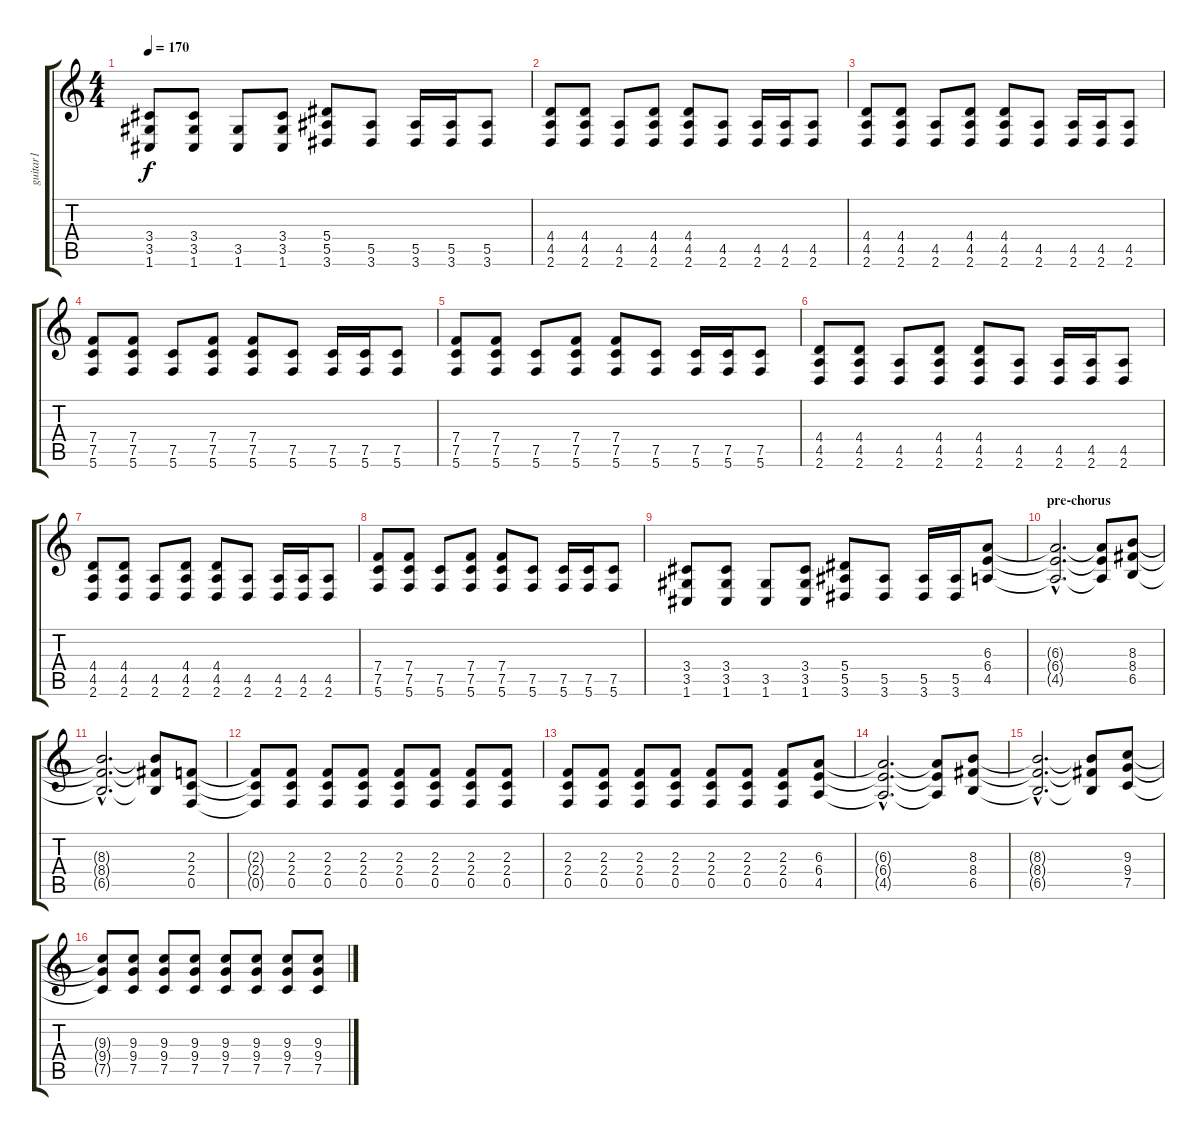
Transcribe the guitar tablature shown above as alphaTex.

\track ("guitar1" "guitar1") {instrument distortionguitar}
\staff {score tabs}
\tuning (C4 G3 Eb3 Bb2 F2 C2) {hide}
\ts (4 4)
\tempo 170
\clef g2
\ks c
(3.4 3.5 1.6).8{dy f} (3.4 3.5 1.6).8 (3.5 1.6).8 (3.4 3.5 1.6).8 (5.4 5.5 3.6).8 (5.5 3.6).8 (5.5 3.6).16 (5.5 3.6).16 (5.5 3.6).8 |
(4.4 4.5 2.6).8 (4.4 4.5 2.6).8 (4.5 2.6).8 (4.4 4.5 2.6).8 (4.4 4.5 2.6).8 (4.5 2.6).8 (4.5 2.6).16 (4.5 2.6).16 (4.5 2.6).8 |
(4.4 4.5 2.6).8 (4.4 4.5 2.6).8 (4.5 2.6).8 (4.4 4.5 2.6).8 (4.4 4.5 2.6).8 (4.5 2.6).8 (4.5 2.6).16 (4.5 2.6).16 (4.5 2.6).8 |
(7.4 7.5 5.6).8 (7.4 7.5 5.6).8 (7.5 5.6).8 (7.4 7.5 5.6).8 (7.4 7.5 5.6).8 (7.5 5.6).8 (7.5 5.6).16 (7.5 5.6).16 (7.5 5.6).8 |
(7.4 7.5 5.6).8 (7.4 7.5 5.6).8 (7.5 5.6).8 (7.4 7.5 5.6).8 (7.4 7.5 5.6).8 (7.5 5.6).8 (7.5 5.6).16 (7.5 5.6).16 (7.5 5.6).8 |
(4.4 4.5 2.6).8 (4.4 4.5 2.6).8 (4.5 2.6).8 (4.4 4.5 2.6).8 (4.4 4.5 2.6).8 (4.5 2.6).8 (4.5 2.6).16 (4.5 2.6).16 (4.5 2.6).8 |
(4.4 4.5 2.6).8 (4.4 4.5 2.6).8 (4.5 2.6).8 (4.4 4.5 2.6).8 (4.4 4.5 2.6).8 (4.5 2.6).8 (4.5 2.6).16 (4.5 2.6).16 (4.5 2.6).8 |
(7.4 7.5 5.6).8 (7.4 7.5 5.6).8 (7.5 5.6).8 (7.4 7.5 5.6).8 (7.4 7.5 5.6).8 (7.5 5.6).8 (7.5 5.6).16 (7.5 5.6).16 (7.5 5.6).8 |
(3.4 3.5 1.6).8 (3.4 3.5 1.6).8 (3.5 1.6).8 (3.4 3.5 1.6).8 (5.4 5.5 3.6).8 (5.5 3.6).8 (5.5 3.6).16 (5.5 3.6).16 (6.3 6.4 4.5).8 |
\section ("" "pre-chorus")
(6.3{hac t} 6.4{hac t} 4.5{hac t}).2{d} (6.3{t} 6.4{t} 4.5{t}).8 (8.3 8.4 6.5).8 |
(8.3{hac t} 8.4{hac t} 6.5{hac t}).2{d} (8.3{t} 8.4{t} 6.5{t}).8 (2.3 2.4 0.5).8 |
(2.3{t} 2.4{t} 0.5{t}).8 (2.3 2.4 0.5).8 (2.3 2.4 0.5).8 (2.3 2.4 0.5).8 (2.3 2.4 0.5).8 (2.3 2.4 0.5).8 (2.3 2.4 0.5).8 (2.3 2.4 0.5).8 |
(2.3 2.4 0.5).8 (2.3 2.4 0.5).8 (2.3 2.4 0.5).8 (2.3 2.4 0.5).8 (2.3 2.4 0.5).8 (2.3 2.4 0.5).8 (2.3 2.4 0.5).8 (6.3 6.4 4.5).8 |
(6.3{hac t} 6.4{hac t} 4.5{hac t}).2{d} (6.3{t} 6.4{t} 4.5{t}).8 (8.3 8.4 6.5).8 |
(8.3{hac t} 8.4{hac t} 6.5{hac t}).2{d} (8.3{t} 8.4{t} 6.5{t}).8 (9.3 9.4 7.5).8 |
(9.3{t} 9.4{t} 7.5{t}).8 (9.3 9.4 7.5).8 (9.3 9.4 7.5).8 (9.3 9.4 7.5).8 (9.3 9.4 7.5).8 (9.3 9.4 7.5).8 (9.3 9.4 7.5).8 (9.3 9.4 7.5).8
